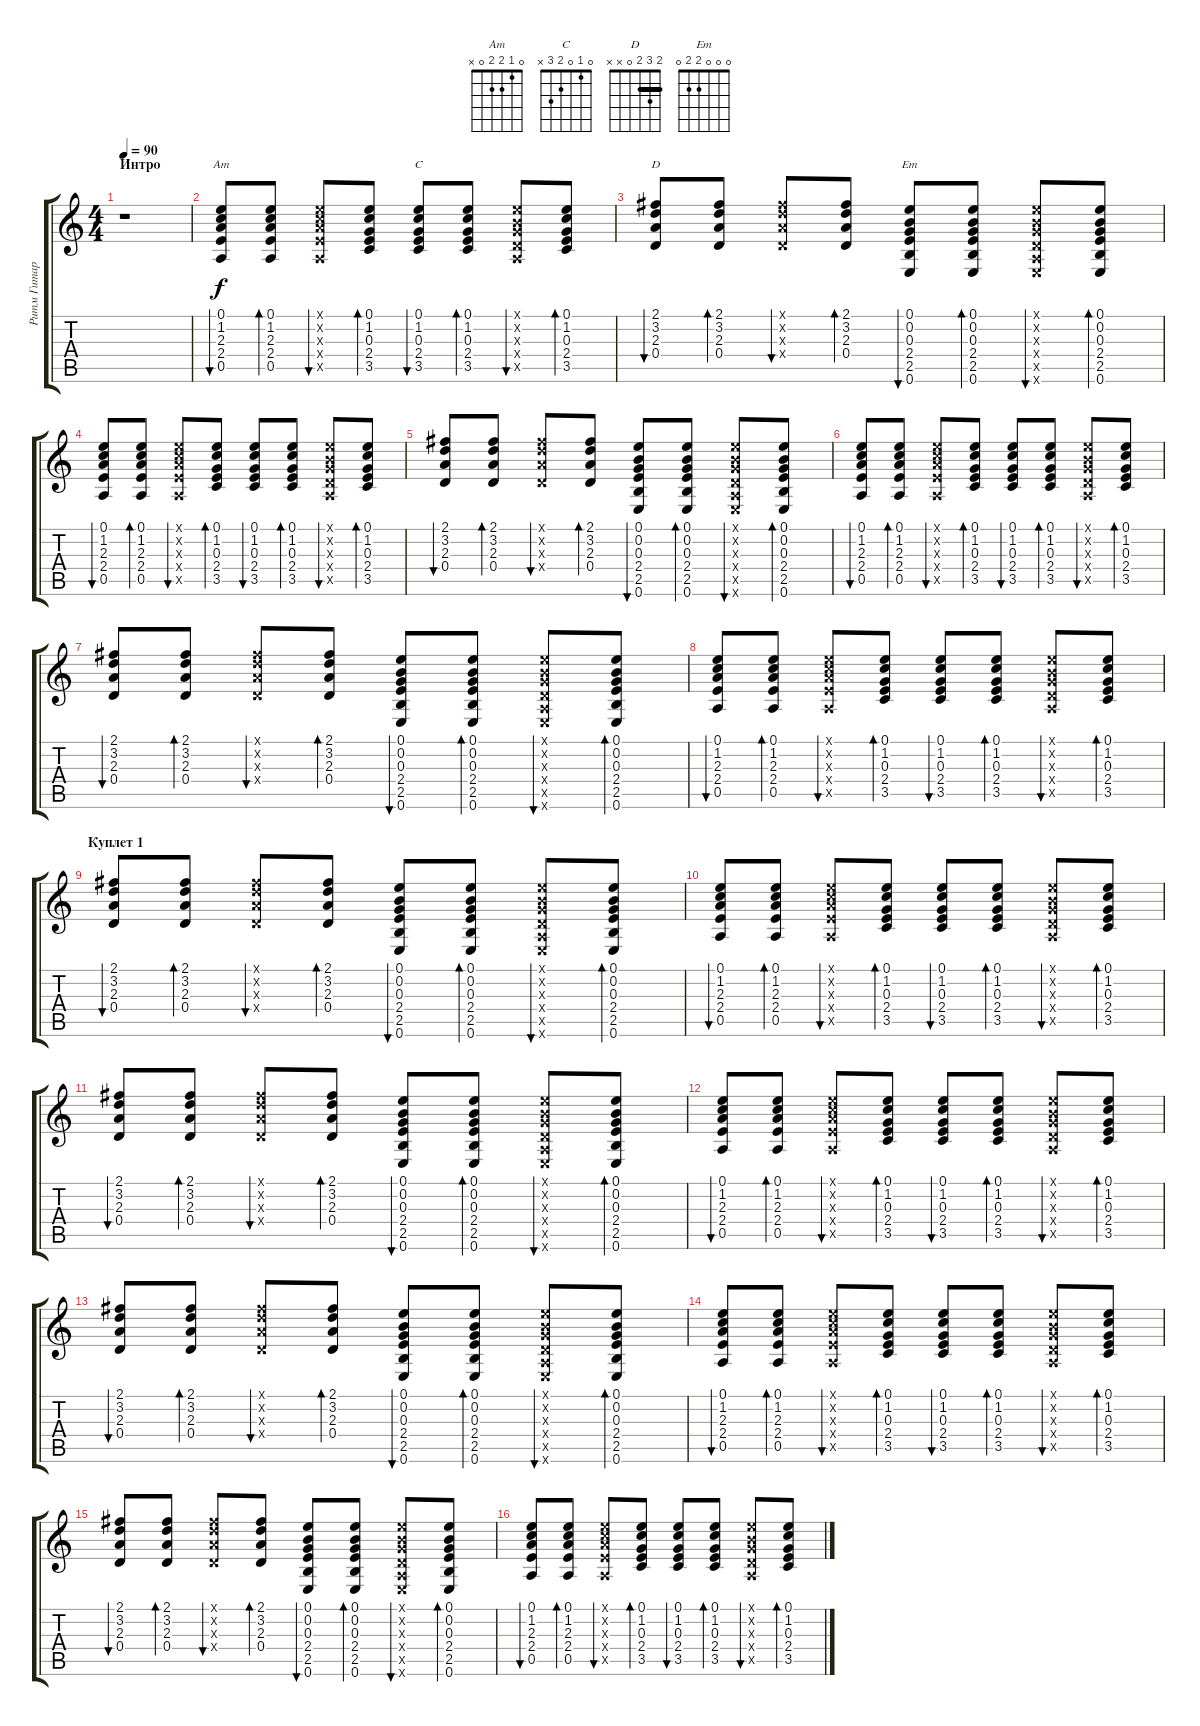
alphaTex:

\track ("Ритм Гитара" "Ритм Гитар") {instrument acousticguitarsteel}
\staff {score tabs}
\tuning (E4 B3 G3 D3 A2 E2) {hide}
\chord ("Am" 0 1 2 2 0 x)
\chord ("C" 0 1 0 2 3 x)
\chord ("D" 2 3 2 0 x x) {barre 2}
\chord ("Em" 0 0 0 2 2 0)
\ts (4 4)
\section ("" "Интро")
\tempo 90
\clef g2
\ks c
r.1{dy f instrument acousticguitarsteel} |
(0.1 1.2 2.3 2.4 0.5).8{bu 30 ch "Am"} (0.1 1.2 2.3 2.4 0.5).8{bd 30} (0.1{x} 1.2{x} 2.3{x} 2.4{x} 0.5{x}).8{bu 30} (0.1 1.2 0.3 2.4 3.5).8{bd 30} (0.1 1.2 0.3 2.4 3.5).8{bu 30 ch "C"} (0.1 1.2 0.3 2.4 3.5).8{bd 30} (0.1{x} 0.2{x} 0.3{x} 0.4{x} 0.5{x}).8{bu 30} (0.1 1.2 0.3 2.4 3.5).8{bd 30} |
(2.1 3.2 2.3 0.4).8{bu 30 ch "D"} (2.1 3.2 2.3 0.4).8{bd 30} (2.1{x} 3.2{x} 2.3{x} 0.4{x}).8{bu 30} (2.1 3.2 2.3 0.4).8{bd 30} (0.1 0.2 0.3 2.4 2.5 0.6).8{bu 30 ch "Em"} (0.1 0.2 0.3 2.4 2.5 0.6).8{bd 30} (0.1{x} 0.2{x} 0.3{x} 0.4{x} 0.5{x} 0.6{x}).8{bu 30} (0.1 0.2 0.3 2.4 2.5 0.6).8{bd 30} |
(0.1 1.2 2.3 2.4 0.5).8{bu 30} (0.1 1.2 2.3 2.4 0.5).8{bd 30} (0.1{x} 1.2{x} 2.3{x} 2.4{x} 0.5{x}).8{bu 30} (0.1 1.2 0.3 2.4 3.5).8{bd 30} (0.1 1.2 0.3 2.4 3.5).8{bu 30} (0.1 1.2 0.3 2.4 3.5).8{bd 30} (0.1{x} 0.2{x} 0.3{x} 0.4{x} 0.5{x}).8{bu 30} (0.1 1.2 0.3 2.4 3.5).8{bd 30} |
(2.1 3.2 2.3 0.4).8{bu 30} (2.1 3.2 2.3 0.4).8{bd 30} (2.1{x} 3.2{x} 2.3{x} 0.4{x}).8{bu 30} (2.1 3.2 2.3 0.4).8{bd 30} (0.1 0.2 0.3 2.4 2.5 0.6).8{bu 30} (0.1 0.2 0.3 2.4 2.5 0.6).8{bd 30} (0.1{x} 0.2{x} 0.3{x} 0.4{x} 0.5{x} 0.6{x}).8{bu 30} (0.1 0.2 0.3 2.4 2.5 0.6).8{bd 30} |
(0.1 1.2 2.3 2.4 0.5).8{bu 30} (0.1 1.2 2.3 2.4 0.5).8{bd 30} (0.1{x} 1.2{x} 2.3{x} 2.4{x} 0.5{x}).8{bu 30} (0.1 1.2 0.3 2.4 3.5).8{bd 30} (0.1 1.2 0.3 2.4 3.5).8{bu 30} (0.1 1.2 0.3 2.4 3.5).8{bd 30} (0.1{x} 0.2{x} 0.3{x} 0.4{x} 0.5{x}).8{bu 30} (0.1 1.2 0.3 2.4 3.5).8{bd 30} |
(2.1 3.2 2.3 0.4).8{bu 30} (2.1 3.2 2.3 0.4).8{bd 30} (2.1{x} 3.2{x} 2.3{x} 0.4{x}).8{bu 30} (2.1 3.2 2.3 0.4).8{bd 30} (0.1 0.2 0.3 2.4 2.5 0.6).8{bu 30} (0.1 0.2 0.3 2.4 2.5 0.6).8{bd 30} (0.1{x} 0.2{x} 0.3{x} 0.4{x} 0.5{x} 0.6{x}).8{bu 30} (0.1 0.2 0.3 2.4 2.5 0.6).8{bd 30} |
(0.1 1.2 2.3 2.4 0.5).8{bu 30} (0.1 1.2 2.3 2.4 0.5).8{bd 30} (0.1{x} 1.2{x} 2.3{x} 2.4{x} 0.5{x}).8{bu 30} (0.1 1.2 0.3 2.4 3.5).8{bd 30} (0.1 1.2 0.3 2.4 3.5).8{bu 30} (0.1 1.2 0.3 2.4 3.5).8{bd 30} (0.1{x} 0.2{x} 0.3{x} 0.4{x} 0.5{x}).8{bu 30} (0.1 1.2 0.3 2.4 3.5).8{bd 30} |
\section ("" "Куплет 1")
(2.1 3.2 2.3 0.4).8{bu 30} (2.1 3.2 2.3 0.4).8{bd 30} (2.1{x} 3.2{x} 2.3{x} 0.4{x}).8{bu 30} (2.1 3.2 2.3 0.4).8{bd 30} (0.1 0.2 0.3 2.4 2.5 0.6).8{bu 30} (0.1 0.2 0.3 2.4 2.5 0.6).8{bd 30} (0.1{x} 0.2{x} 0.3{x} 0.4{x} 0.5{x} 0.6{x}).8{bu 30} (0.1 0.2 0.3 2.4 2.5 0.6).8{bd 30} |
(0.1 1.2 2.3 2.4 0.5).8{bu 30} (0.1 1.2 2.3 2.4 0.5).8{bd 30} (0.1{x} 1.2{x} 2.3{x} 2.4{x} 0.5{x}).8{bu 30} (0.1 1.2 0.3 2.4 3.5).8{bd 30} (0.1 1.2 0.3 2.4 3.5).8{bu 30} (0.1 1.2 0.3 2.4 3.5).8{bd 30} (0.1{x} 0.2{x} 0.3{x} 0.4{x} 0.5{x}).8{bu 30} (0.1 1.2 0.3 2.4 3.5).8{bd 30} |
(2.1 3.2 2.3 0.4).8{bu 30} (2.1 3.2 2.3 0.4).8{bd 30} (2.1{x} 3.2{x} 2.3{x} 0.4{x}).8{bu 30} (2.1 3.2 2.3 0.4).8{bd 30} (0.1 0.2 0.3 2.4 2.5 0.6).8{bu 30} (0.1 0.2 0.3 2.4 2.5 0.6).8{bd 30} (0.1{x} 0.2{x} 0.3{x} 0.4{x} 0.5{x} 0.6{x}).8{bu 30} (0.1 0.2 0.3 2.4 2.5 0.6).8{bd 30} |
(0.1 1.2 2.3 2.4 0.5).8{bu 30} (0.1 1.2 2.3 2.4 0.5).8{bd 30} (0.1{x} 1.2{x} 2.3{x} 2.4{x} 0.5{x}).8{bu 30} (0.1 1.2 0.3 2.4 3.5).8{bd 30} (0.1 1.2 0.3 2.4 3.5).8{bu 30} (0.1 1.2 0.3 2.4 3.5).8{bd 30} (0.1{x} 0.2{x} 0.3{x} 0.4{x} 0.5{x}).8{bu 30} (0.1 1.2 0.3 2.4 3.5).8{bd 30} |
(2.1 3.2 2.3 0.4).8{bu 30} (2.1 3.2 2.3 0.4).8{bd 30} (2.1{x} 3.2{x} 2.3{x} 0.4{x}).8{bu 30} (2.1 3.2 2.3 0.4).8{bd 30} (0.1 0.2 0.3 2.4 2.5 0.6).8{bu 30} (0.1 0.2 0.3 2.4 2.5 0.6).8{bd 30} (0.1{x} 0.2{x} 0.3{x} 0.4{x} 0.5{x} 0.6{x}).8{bu 30} (0.1 0.2 0.3 2.4 2.5 0.6).8{bd 30} |
(0.1 1.2 2.3 2.4 0.5).8{bu 30} (0.1 1.2 2.3 2.4 0.5).8{bd 30} (0.1{x} 1.2{x} 2.3{x} 2.4{x} 0.5{x}).8{bu 30} (0.1 1.2 0.3 2.4 3.5).8{bd 30} (0.1 1.2 0.3 2.4 3.5).8{bu 30} (0.1 1.2 0.3 2.4 3.5).8{bd 30} (0.1{x} 0.2{x} 0.3{x} 0.4{x} 0.5{x}).8{bu 30} (0.1 1.2 0.3 2.4 3.5).8{bd 30} |
(2.1 3.2 2.3 0.4).8{bu 30} (2.1 3.2 2.3 0.4).8{bd 30} (2.1{x} 3.2{x} 2.3{x} 0.4{x}).8{bu 30} (2.1 3.2 2.3 0.4).8{bd 30} (0.1 0.2 0.3 2.4 2.5 0.6).8{bu 30} (0.1 0.2 0.3 2.4 2.5 0.6).8{bd 30} (0.1{x} 0.2{x} 0.3{x} 0.4{x} 0.5{x} 0.6{x}).8{bu 30} (0.1 0.2 0.3 2.4 2.5 0.6).8{bd 30} |
(0.1 1.2 2.3 2.4 0.5).8{bu 30} (0.1 1.2 2.3 2.4 0.5).8{bd 30} (0.1{x} 1.2{x} 2.3{x} 2.4{x} 0.5{x}).8{bu 30} (0.1 1.2 0.3 2.4 3.5).8{bd 30} (0.1 1.2 0.3 2.4 3.5).8{bu 30} (0.1 1.2 0.3 2.4 3.5).8{bd 30} (0.1{x} 0.2{x} 0.3{x} 0.4{x} 0.5{x}).8{bu 30} (0.1 1.2 0.3 2.4 3.5).8{bd 30}
